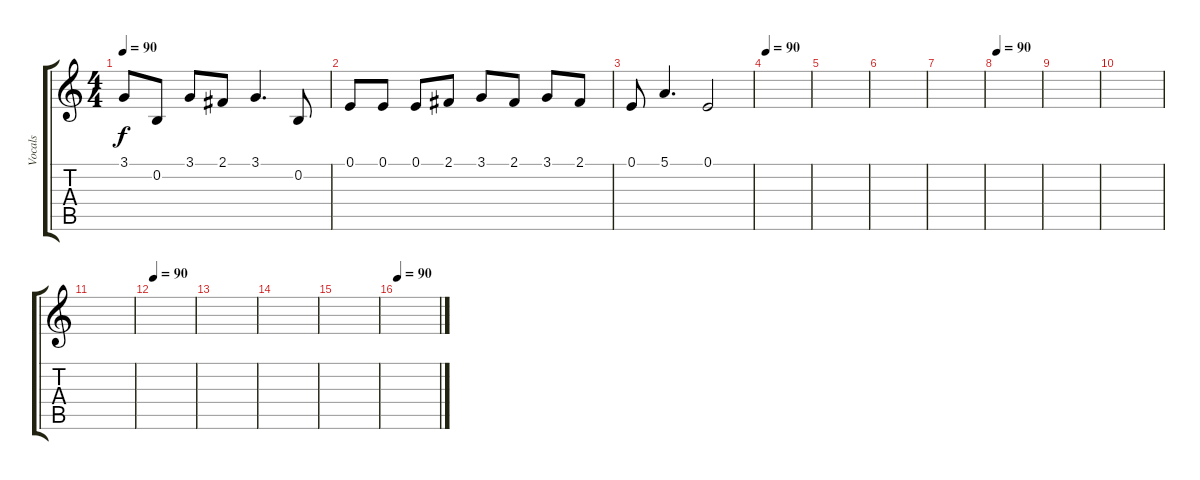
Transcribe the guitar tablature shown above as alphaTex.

\track ("Vocals" "Vocals") {instrument lead1square}
\staff {score tabs}
\tuning (E4 B3 G3 D3 A2 E2) {hide}
\ts (4 4)
\tempo 90
\clef g2
\ks c
3.1.8{dy f} 0.2.8 3.1.8 2.1.8 3.1.4{d} 0.2.8 |
0.1.8 0.1.8 0.1.8 2.1.8 3.1.8 2.1.8 3.1.8 2.1.8 |
0.1.8 5.1.4{d} 0.1.2 |
\tempo 90
|
|
|
|
\tempo 90
|
|
|
|
\tempo 90
|
|
|
|
\tempo 90
